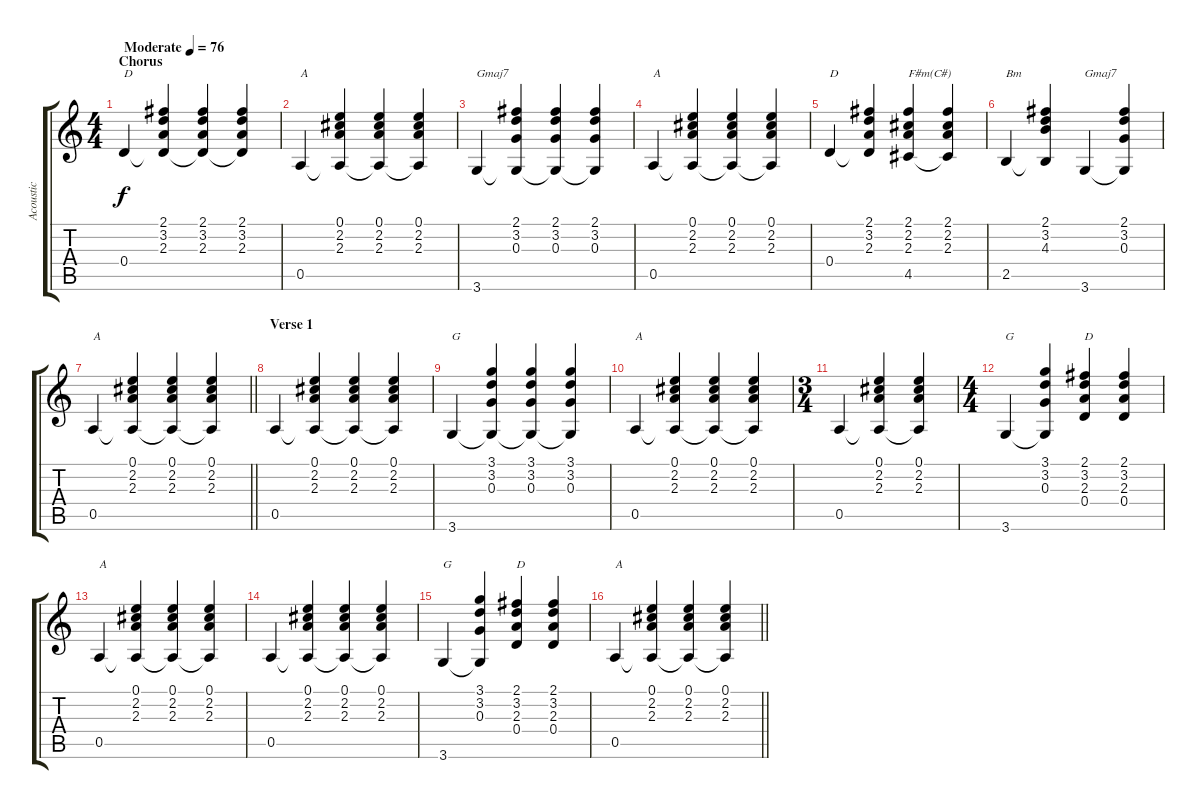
\track ("Acoustic" "Acoustic") {instrument acousticguitarsteel}
\staff {score tabs}
\tuning (E4 B3 G3 D3 A2 E2) {hide}
\ts (4 4)
\section ("" "Chorus")
\tempo (76 "Moderate")
\clef g2
\ks c
0.4.4{txt "D" dy f instrument acousticguitarsteel} (2.1 3.2 2.3 0.4{t}).4 (2.1 3.2 2.3 0.4{t}).4 (2.1 3.2 2.3 0.4{t}).4 |
0.5.4{txt "A"} (0.1 2.2 2.3 0.5{t}).4 (0.1 2.2 2.3 0.5{t}).4 (0.1 2.2 2.3 0.5{t}).4 |
3.6.4{txt "Gmaj7"} (2.1 3.2 0.3 3.6{t}).4 (2.1 3.2 0.3 3.6{t}).4 (2.1 3.2 0.3 3.6{t}).4 |
0.5.4{txt "A"} (0.1 2.2 2.3 0.5{t}).4 (0.1 2.2 2.3 0.5{t}).4 (0.1 2.2 2.3 0.5{t}).4 |
0.4.4{txt "D"} (2.1 3.2 2.3 0.4{t}).4 (2.1 2.2 2.3 4.5).4{txt "F#m(C#)"} (2.1 2.2 2.3 4.5{t}).4 |
2.5.4{txt "Bm"} (2.1 3.2 4.3 2.5{t}).4 3.6.4{txt "Gmaj7"} (2.1 3.2 0.3 3.6{t}).4 |
\barLineRight lightlight
0.5.4{txt "A"} (0.1 2.2 2.3 0.5{t}).4 (0.1 2.2 2.3 0.5{t}).4 (0.1 2.2 2.3 0.5{t}).4 |
\section ("" "Verse 1")
0.5.4 (0.1 2.2 2.3 0.5{t}).4 (0.1 2.2 2.3 0.5{t}).4 (0.1 2.2 2.3 0.5{t}).4 |
3.6.4{txt "G"} (3.1 3.2 0.3 3.6{t}).4 (3.1 3.2 0.3 3.6{t}).4 (3.1 3.2 0.3 3.6{t}).4 |
0.5.4{txt "A"} (0.1 2.2 2.3 0.5{t}).4 (0.1 2.2 2.3 0.5{t}).4 (0.1 2.2 2.3 0.5{t}).4 |
\ts (3 4)
0.5.4 (0.1 2.2 2.3 0.5{t}).4 (0.1 2.2 2.3 0.5{t}).4 |
\ts (4 4)
3.6.4{txt "G"} (3.1 3.2 0.3 3.6{t}).4 (2.1 3.2 2.3 0.4).4{txt "D"} (2.1 3.2 2.3 0.4).4 |
0.5.4{txt "A"} (0.1 2.2 2.3 0.5{t}).4 (0.1 2.2 2.3 0.5{t}).4 (0.1 2.2 2.3 0.5{t}).4 |
0.5.4 (0.1 2.2 2.3 0.5{t}).4 (0.1 2.2 2.3 0.5{t}).4 (0.1 2.2 2.3 0.5{t}).4 |
3.6.4{txt "G"} (3.1 3.2 0.3 3.6{t}).4 (2.1 3.2 2.3 0.4).4{txt "D"} (2.1 3.2 2.3 0.4).4 |
\barLineRight lightlight
0.5.4{txt "A"} (0.1 2.2 2.3 0.5{t}).4 (0.1 2.2 2.3 0.5{t}).4 (0.1 2.2 2.3 0.5{t}).4
